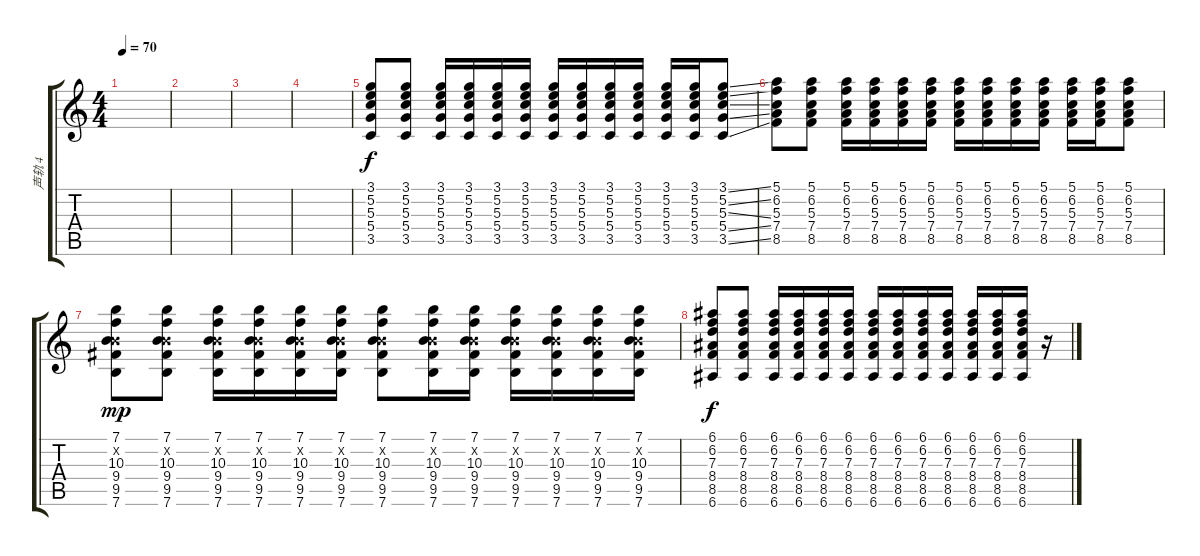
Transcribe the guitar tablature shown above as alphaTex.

\track ("声轨 4" "声轨 4") {instrument overdrivenguitar}
\staff {score tabs}
\tuning (E4 B3 G3 D3 A2 E2) {hide}
\ts (4 4)
\tempo 70
\clef g2
\ks c
|
|
|
|
(3.1 5.2 5.3 5.4 3.5).8 (3.1 5.2 5.3 5.4 3.5).8 (3.1 5.2 5.3 5.4 3.5).16 (3.1 5.2 5.3 5.4 3.5).16 (3.1 5.2 5.3 5.4 3.5).16 (3.1 5.2 5.3 5.4 3.5).16 (3.1 5.2 5.3 5.4 3.5).16 (3.1 5.2 5.3 5.4 3.5).16 (3.1 5.2 5.3 5.4 3.5).16 (3.1 5.2 5.3 5.4 3.5).16 (3.1 5.2 5.3 5.4 3.5).16 (3.1 5.2 5.3 5.4 3.5).16 (3.1{ss} 5.2{ss} 5.3{ss} 5.4{ss} 3.5{ss}).8 |
(5.1 6.2 5.3 7.4 8.5).8 (5.1 6.2 5.3 7.4 8.5).8 (5.1 6.2 5.3 7.4 8.5).16 (5.1 6.2 5.3 7.4 8.5).16 (5.1 6.2 5.3 7.4 8.5).16 (5.1 6.2 5.3 7.4 8.5).16 (5.1 6.2 5.3 7.4 8.5).16 (5.1 6.2 5.3 7.4 8.5).16 (5.1 6.2 5.3 7.4 8.5).16 (5.1 6.2 5.3 7.4 8.5).16 (5.1 6.2 5.3 7.4 8.5).16 (5.1 6.2 5.3 7.4 8.5).16 (5.1 6.2 5.3 7.4 8.5).8 |
(7.1 0.2{x} 10.3 9.4 9.5 7.6).8{dy mp} (7.1 0.2{x} 10.3 9.4 9.5 7.6).8 (7.1 0.2{x} 10.3 9.4 9.5 7.6).16 (7.1 0.2{x} 10.3 9.4 9.5 7.6).16 (7.1 0.2{x} 10.3 9.4 9.5 7.6).16 (7.1 0.2{x} 10.3 9.4 9.5 7.6).16 (7.1 0.2{x} 10.3 9.4 9.5 7.6).8 (7.1 0.2{x} 10.3 9.4 9.5 7.6).16 (7.1 0.2{x} 10.3 9.4 9.5 7.6).16 (7.1 0.2{x} 10.3 9.4 9.5 7.6).16 (7.1 0.2{x} 10.3 9.4 9.5 7.6).16 (7.1 0.2{x} 10.3 9.4 9.5 7.6).16 (7.1 0.2{x} 10.3 9.4 9.5 7.6).16 |
(6.1 6.2 7.3 8.4 8.5 6.6).8{dy f} (6.1 6.2 7.3 8.4 8.5 6.6).8 (6.1 6.2 7.3 8.4 8.5 6.6).16 (6.1 6.2 7.3 8.4 8.5 6.6).16 (6.1 6.2 7.3 8.4 8.5 6.6).16 (6.1 6.2 7.3 8.4 8.5 6.6).16 (6.1 6.2 7.3 8.4 8.5 6.6).16 (6.1 6.2 7.3 8.4 8.5 6.6).16 (6.1 6.2 7.3 8.4 8.5 6.6).16 (6.1 6.2 7.3 8.4 8.5 6.6).16 (6.1 6.2 7.3 8.4 8.5 6.6).16 (6.1 6.2 7.3 8.4 8.5 6.6).16 (6.1 6.2 7.3 8.4 8.5 6.6).16 r.16
